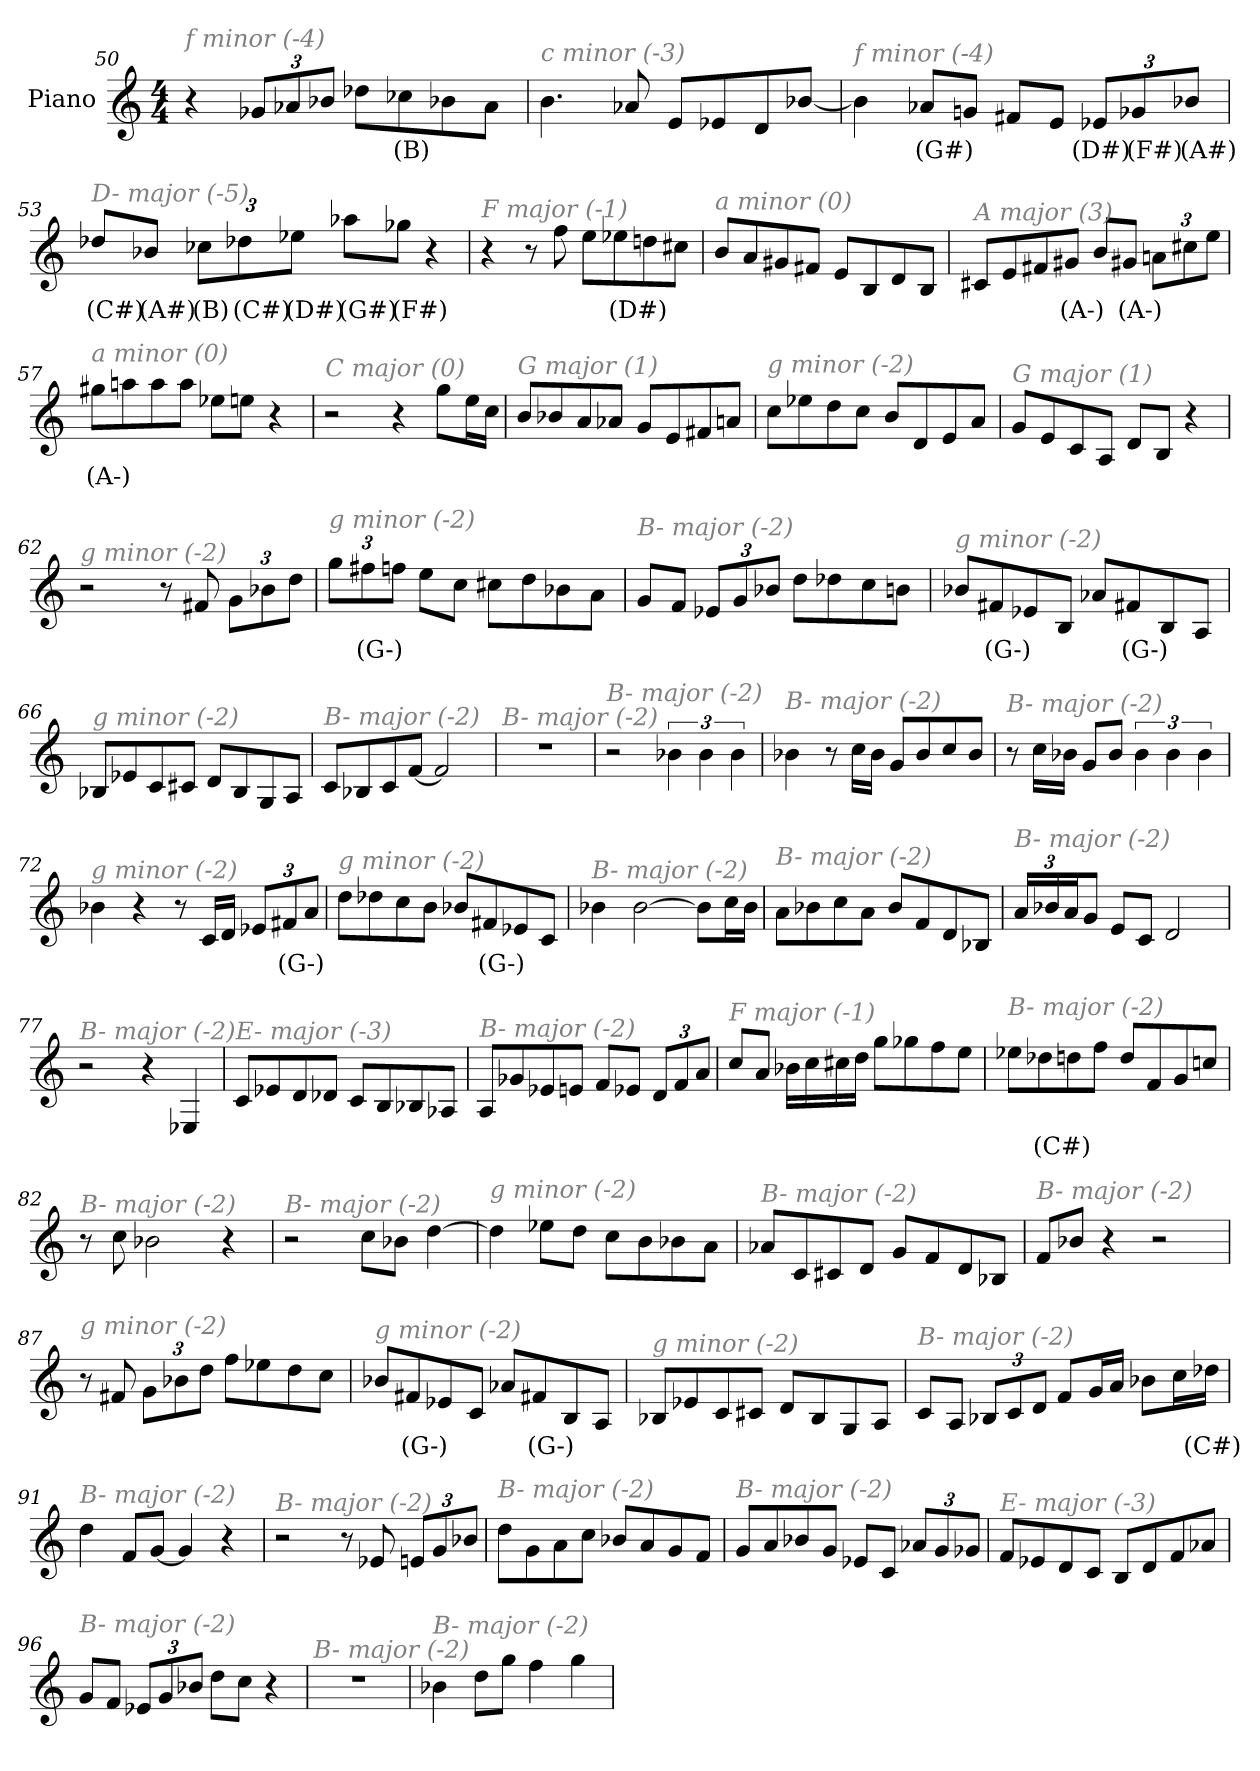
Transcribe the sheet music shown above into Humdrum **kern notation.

**kern	**text
*part1	*part1
*staff1	*staff1
*I"Piano	*
*I'Pno	*
!!LO:LB:g=z
*clefG2	*
*k[]	*
*M4/4	*
=50	=50
!LO:TX:i:color=#808080:t=f minor (-4)	!
4r	.
*Xbrackettup	*
12g-X/L	.
12a-X/	.
12b-X/J	.
8dd-X\L	.
8cc-Xi\	(B)
8b-X\	.
8a-\J	.
=51	=51
!LO:TX:i:color=#808080:t=c minor (-3)	!
4.b\	.
8a-X/	.
8e/L	.
8e-X/	.
8d/	.
[8b-X/J	.
=52	=52
!LO:TX:i:color=#808080:t=f minor (-4)	!
4b-\]	.
8a-Xj/L	(G#)
8gn/J	.
8f#XZ/L	.
8e/J	.
12e-Xj/L	(D#)
12g-Xj/	(F#)
12b-Xj/J	(A#)
=53	=53
!LO:TX:i:color=#808080:t=D- major (-5)	!
8dd-Xj/L	(C#)
8b-Xj/J	(A#)
12cc-Xi\L	(B)
12dd-Xj\	(C#)
12ee-Xj\J	(D#)
8aa-Xj\L	(G#)
8gg-Xj\J	(F#)
4r	.
!!LO:LB:g=z
=54	=54
!LO:TX:i:color=#808080:t=F major (-1)	!
4r	.
8r	.
8ff\	.
8ee\L	.
8ee-Xj\	(D#)
8ddn\	.
8cc#XZ\J	.
=55	=55
!LO:TX:i:color=#808080:t=a minor (0)	!
8b/L	.
8a/	.
8g#X/	.
8f#X/J	.
8e/L	.
8B/	.
8d/	.
8B/J	.
=56	=56
!LO:TX:i:color=#808080:t=A major (3)	!
8c#X/L	.
8e/	.
8f#X/	.
8g#Xj/J	(A-)
8b/L	.
8g#Xj/J	(A-)
12an\L	.
12cc#X\	.
12ee\J	.
=57	=57
!LO:TX:i:color=#808080:t=a minor (0)	!
8gg#Xj\L	(A-)
8aan\	.
8aa\	.
8aa\J	.
8ee-X\L	.
8een\J	.
4r	.
!!LO:LB:g=z
=58	=58
!LO:TX:i:color=#808080:t=C major (0)	!
2r	.
4r	.
8gg\L	.
16ee\L	.
16cc\JJ	.
=59	=59
!LO:TX:i:color=#808080:t=G major (1)	!
8b/L	.
8b-X/	.
8a/	.
8a-X/J	.
8g/L	.
8e/	.
8f#X/	.
8an/J	.
=60	=60
!LO:TX:i:color=#808080:t=g minor (-2)	!
8cc\L	.
8ee-X\	.
8dd\	.
8cc\J	.
8b/L	.
8d/	.
8e/	.
8a/J	.
=61	=61
!LO:TX:i:color=#808080:t=G major (1)	!
8g/L	.
8e/	.
8c/	.
8A/J	.
8d/L	.
8B/J	.
4r	.
!!LO:LB:g=z
=62	=62
!LO:TX:i:color=#808080:t=g minor (-2)	!
2r	.
8r	.
8f#X/	.
12g\L	.
12b-X\	.
12dd\J	.
=63	=63
!LO:TX:i:color=#808080:t=g minor (-2)	!
12gg\L	.
12ff#Xj\	(G-)
12ff\J	.
8ee\L	.
8cc\J	.
8cc#X\L	.
8dd\	.
8b-X\	.
8a\J	.
=64	=64
!LO:TX:i:color=#808080:t=B- major (-2)	!
8g/L	.
8f/J	.
12e-X/L	.
12g/	.
12b-X/J	.
8dd\L	.
8dd-X\	.
8cc\	.
8bn\J	.
=65	=65
!LO:TX:i:color=#808080:t=g minor (-2)	!
8b-X/L	.
8f#Xj/	(G-)
8e-X/	.
8B/J	.
8a-X/L	.
8f#Xj/	(G-)
8B/	.
8A/J	.
!!LO:LB:g=z
=66	=66
!LO:TX:i:color=#808080:t=g minor (-2)	!
8B-X/L	.
8e-X/	.
8c/	.
8c#X/J	.
8d/L	.
8B-/	.
8G/	.
8A/J	.
=67	=67
!LO:TX:i:color=#808080:t=B- major (-2)	!
8c/L	.
8B-X/	.
8c/	.
[8f/J	.
2f/]	.
=68	=68
!LO:TX:i:color=#808080:t=B- major (-2)	!
1r	.
=69	=69
!LO:TX:i:color=#808080:t=B- major (-2)	!
2r	.
*brackettup	*
6b-X\	.
6b-\	.
6b-\	.
=70	=70
!LO:TX:i:color=#808080:t=B- major (-2)	!
4b-X\	.
8r	.
16cc\LL	.
16b-\JJ	.
8g/L	.
8b-/	.
8cc/	.
8b-/J	.
!!LO:LB:g=z
=71	=71
!LO:TX:i:color=#808080:t=B- major (-2)	!
8r	.
16cc\LL	.
16b-X\JJ	.
8g/L	.
8b-/J	.
6b-\	.
6b-\	.
6b-\	.
=72	=72
!LO:TX:i:color=#808080:t=g minor (-2)	!
4b-X\	.
4r	.
8r	.
16c/LL	.
16d/JJ	.
*Xbrackettup	*
12e-X/L	.
12f#Xj/	(G-)
12a/J	.
=73	=73
!LO:TX:i:color=#808080:t=g minor (-2)	!
8dd\L	.
8dd-X\	.
8cc\	.
8b\J	.
8b-X/L	.
8f#Xj/	(G-)
8e-X/	.
8c/J	.
=74	=74
!LO:TX:i:color=#808080:t=B- major (-2)	!
4b-X\	.
[2b-\	.
8b-\L]	.
16cc\L	.
16b-\JJ	.
!!LO:LB:g=z
=75	=75
!LO:TX:i:color=#808080:t=B- major (-2)	!
8a\L	.
8b-X\	.
8cc\	.
8a\J	.
8b-/L	.
8f/	.
8d/	.
8B-X/J	.
=76	=76
!LO:TX:i:color=#808080:t=B- major (-2)	!
24a/LL	.
24b-X/	.
24a/J	.
8g/J	.
8e/L	.
8c/J	.
2d/	.
=77	=77
!LO:TX:i:color=#808080:t=B- major (-2)	!
2r	.
4r	.
4E-X/	.
=78	=78
!LO:TX:i:color=#808080:t=E- major (-3)	!
8c/L	.
8e-X/	.
8d/	.
8d-X/J	.
8c/L	.
8B/	.
8B-X/	.
8A-X/J	.
!!LO:LB:g=z
=79	=79
!LO:TX:i:color=#808080:t=B- major (-2)	!
8A/L	.
8g-X/	.
8e-X/	.
8en/J	.
8f/L	.
8e-X/J	.
12d/L	.
12f/	.
12a/J	.
=80	=80
!LO:TX:i:color=#808080:t=F major (-1)	!
8cc/L	.
8a/J	.
16b-X\LL	.
16cc\	.
16cc#X\	.
16dd\JJ	.
8gg\L	.
8gg-X\	.
8ff\	.
8ee\J	.
=81	=81
!LO:TX:i:color=#808080:t=B- major (-2)	!
8ee-X\L	.
8dd-Xj\	(C#)
8dd\	.
8ff\J	.
8dd/L	.
8f/	.
8g/	.
8ccn/J	.
=82	=82
!LO:TX:i:color=#808080:t=B- major (-2)	!
8r	.
8cc\	.
2b-X\	.
4r	.
!!LO:LB:g=z
=83	=83
!LO:TX:i:color=#808080:t=B- major (-2)	!
2r	.
8cc\L	.
8b-X\J	.
[4dd\	.
=84	=84
!LO:TX:i:color=#808080:t=g minor (-2)	!
4dd\]	.
8ee-X\L	.
8dd\J	.
8cc\L	.
8b\	.
8b-X\	.
8a\J	.
=85	=85
!LO:TX:i:color=#808080:t=B- major (-2)	!
8a-X/L	.
8c/	.
8c#X/	.
8d/J	.
8g/L	.
8f/	.
8d/	.
8B-X/J	.
=86	=86
!LO:TX:i:color=#808080:t=B- major (-2)	!
8f/L	.
8b-X/J	.
4r	.
2r	.
=87	=87
!LO:TX:i:color=#808080:t=g minor (-2)	!
8r	.
8f#X/	.
12g\L	.
12b-X\	.
12dd\J	.
8ff\L	.
8ee-X\	.
8dd\	.
8cc\J	.
!!LO:LB:g=z
=88	=88
!LO:TX:i:color=#808080:t=g minor (-2)	!
8b-X/L	.
8f#Xj/	(G-)
8e-X/	.
8c/J	.
8a-X/L	.
8f#Xj/	(G-)
8B/	.
8A/J	.
=89	=89
!LO:TX:i:color=#808080:t=g minor (-2)	!
8B-X/L	.
8e-X/	.
8c/	.
8c#X/J	.
8d/L	.
8B-/	.
8G/	.
8A/J	.
=90	=90
!LO:TX:i:color=#808080:t=B- major (-2)	!
8c/L	.
8A/J	.
12B-X/L	.
12c/	.
12d/J	.
8f/L	.
16g/L	.
16a/JJ	.
8b-X\L	.
16cc\L	.
16dd-Xj\JJ	(C#)
=91	=91
!LO:TX:i:color=#808080:t=B- major (-2)	!
4dd\	.
8f/L	.
[8g/J	.
4g/]	.
4r	.
!!LO:PB:g=z
=92	=92
!LO:TX:i:color=#808080:t=B- major (-2)	!
2r	.
8r	.
8e-X/	.
12en/L	.
12g/	.
12b-X/J	.
=93	=93
!LO:TX:i:color=#808080:t=B- major (-2)	!
8dd\L	.
8g\	.
8a\	.
8cc\J	.
8b-X/L	.
8a/	.
8g/	.
8f/J	.
=94	=94
!LO:TX:i:color=#808080:t=B- major (-2)	!
8g/L	.
8a/	.
8b-X/	.
8g/J	.
8e-X/L	.
8c/J	.
12a-X/L	.
12g/	.
12g-X/J	.
=95	=95
!LO:TX:i:color=#808080:t=E- major (-3)	!
8f/L	.
8e-X/	.
8d/	.
8c/J	.
8B/L	.
8d/	.
8f/	.
8a-X/J	.
!!LO:LB:g=z
=96	=96
!LO:TX:i:color=#808080:t=B- major (-2)	!
8g/L	.
8f/J	.
12e-X/L	.
12g/	.
12b-X/J	.
8dd\L	.
8cc\J	.
4r	.
=97	=97
!LO:TX:i:color=#808080:t=B- major (-2)	!
1r	.
=98	=98
!LO:TX:i:color=#808080:t=B- major (-2)	!
4b-X\	.
8dd\L	.
8gg\J	.
4ff\	.
4gg\	.
=	=
*-	*-
